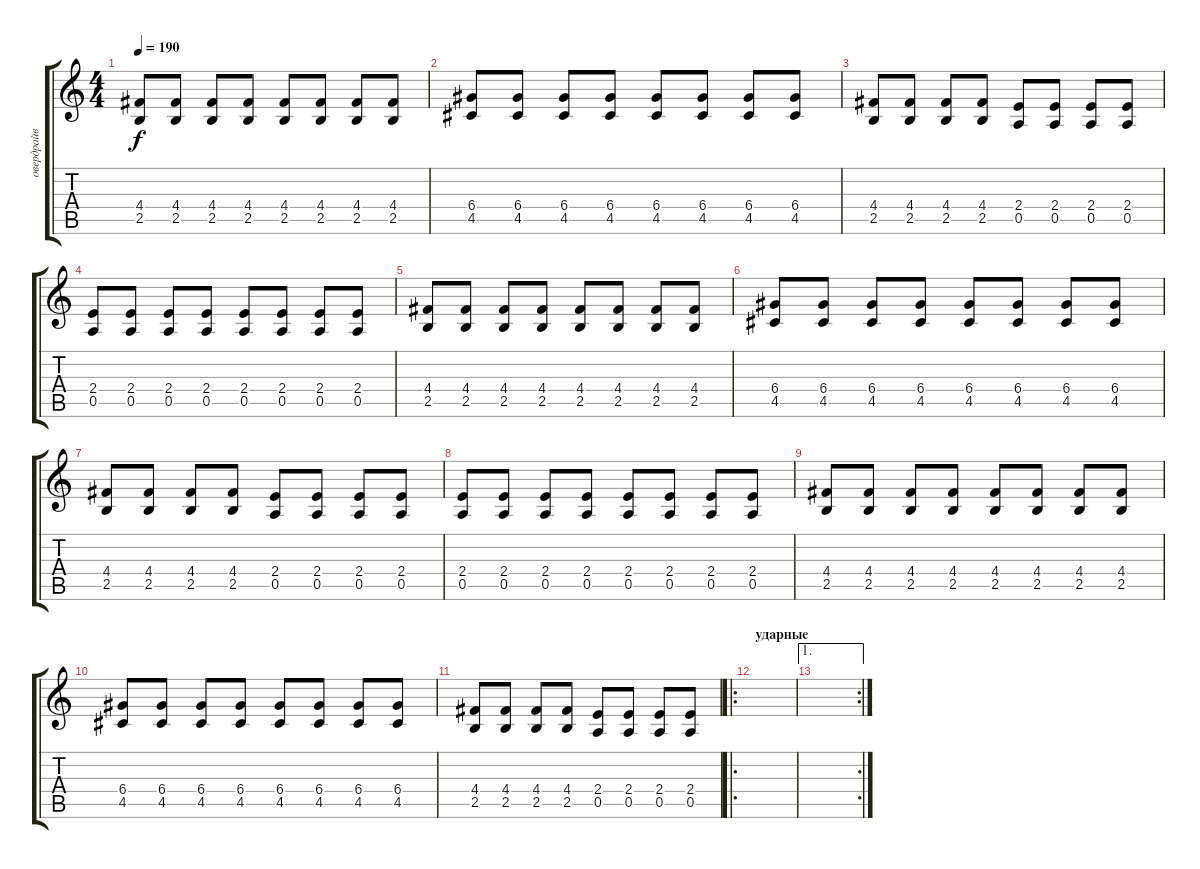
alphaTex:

\track ("овердрайв" "овердрайв") {instrument overdrivenguitar}
\staff {score tabs}
\tuning (E4 B3 G3 D3 A2 E2) {hide}
\ts (4 4)
\tempo 190
\clef g2
\ks c
(4.4 2.5).8{dy f} (4.4 2.5).8 (4.4 2.5).8 (4.4 2.5).8 (4.4 2.5).8 (4.4 2.5).8 (4.4 2.5).8 (4.4 2.5).8 |
(6.4 4.5).8 (6.4 4.5).8 (6.4 4.5).8 (6.4 4.5).8 (6.4 4.5).8 (6.4 4.5).8 (6.4 4.5).8 (6.4 4.5).8 |
(4.4 2.5).8 (4.4 2.5).8 (4.4 2.5).8 (4.4 2.5).8 (2.4 0.5).8 (2.4 0.5).8 (2.4 0.5).8 (2.4 0.5).8 |
(2.4 0.5).8 (2.4 0.5).8 (2.4 0.5).8 (2.4 0.5).8 (2.4 0.5).8 (2.4 0.5).8 (2.4 0.5).8 (2.4 0.5).8 |
(4.4 2.5).8 (4.4 2.5).8 (4.4 2.5).8 (4.4 2.5).8 (4.4 2.5).8 (4.4 2.5).8 (4.4 2.5).8 (4.4 2.5).8 |
(6.4 4.5).8 (6.4 4.5).8 (6.4 4.5).8 (6.4 4.5).8 (6.4 4.5).8 (6.4 4.5).8 (6.4 4.5).8 (6.4 4.5).8 |
(4.4 2.5).8 (4.4 2.5).8 (4.4 2.5).8 (4.4 2.5).8 (2.4 0.5).8 (2.4 0.5).8 (2.4 0.5).8 (2.4 0.5).8 |
(2.4 0.5).8 (2.4 0.5).8 (2.4 0.5).8 (2.4 0.5).8 (2.4 0.5).8 (2.4 0.5).8 (2.4 0.5).8 (2.4 0.5).8 |
(4.4 2.5).8 (4.4 2.5).8 (4.4 2.5).8 (4.4 2.5).8 (4.4 2.5).8 (4.4 2.5).8 (4.4 2.5).8 (4.4 2.5).8 |
(6.4 4.5).8 (6.4 4.5).8 (6.4 4.5).8 (6.4 4.5).8 (6.4 4.5).8 (6.4 4.5).8 (6.4 4.5).8 (6.4 4.5).8 |
(4.4 2.5).8 (4.4 2.5).8 (4.4 2.5).8 (4.4 2.5).8 (2.4 0.5).8 (2.4 0.5).8 (2.4 0.5).8 (2.4 0.5).8 |
\ro
\section ("" "ударные")
|
\ae 1
\rc 2
